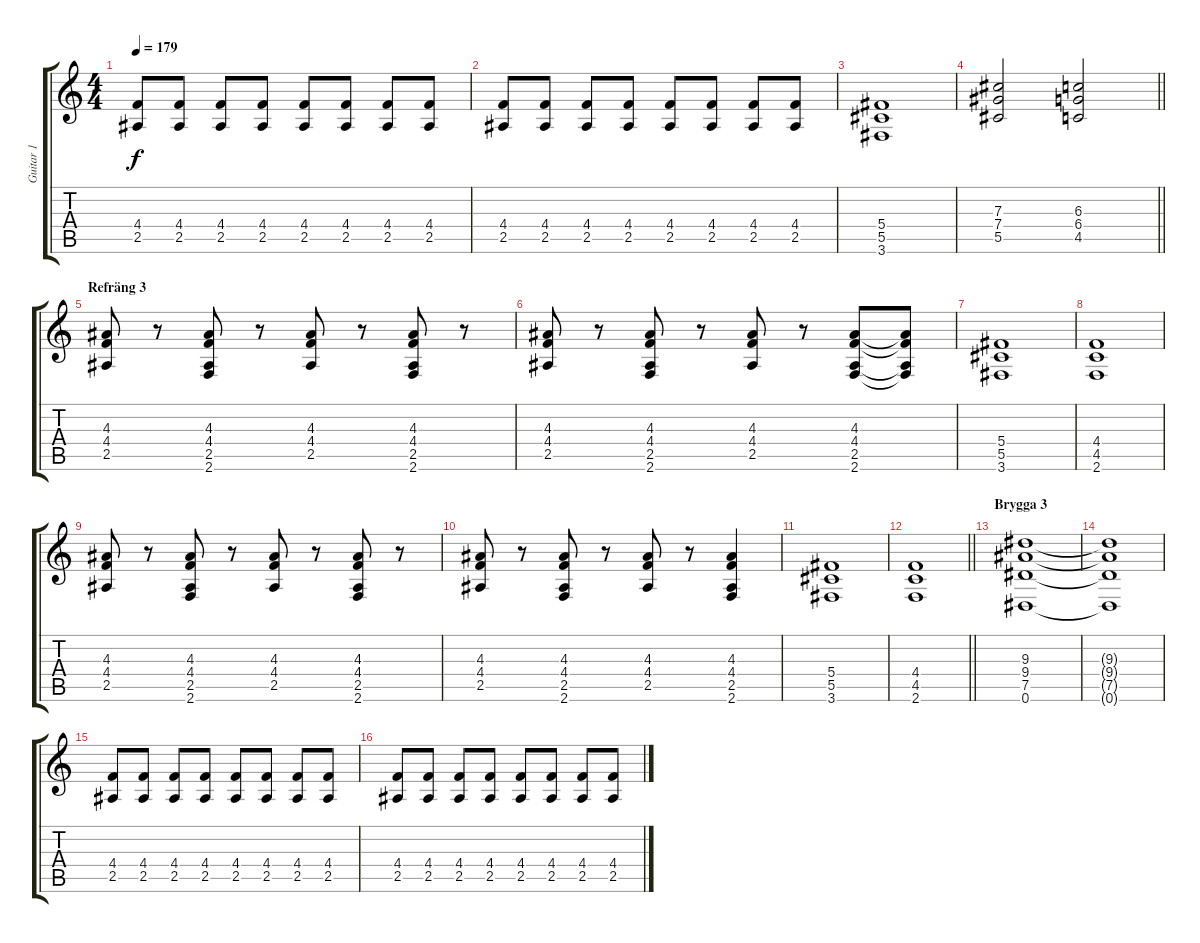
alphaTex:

\track ("Guitar 1" "Guitar 1") {instrument distortionguitar}
\staff {score tabs}
\tuning (Eb4 Bb3 Gb3 Db3 Ab2 Eb2) {hide}
\ts (4 4)
\tempo 179
\clef g2
\ks c
(4.4 2.5).8{dy f} (4.4 2.5).8 (4.4 2.5).8 (4.4 2.5).8 (4.4 2.5).8 (4.4 2.5).8 (4.4 2.5).8 (4.4 2.5).8 |
(4.4 2.5).8 (4.4 2.5).8 (4.4 2.5).8 (4.4 2.5).8 (4.4 2.5).8 (4.4 2.5).8 (4.4 2.5).8 (4.4 2.5).8 |
(5.4 5.5 3.6).1 |
\barLineRight lightlight
(7.3 7.4 5.5).2 (6.3 6.4 4.5).2 |
\section ("" "Refräng 3")
(4.3 4.4 2.5).8 r.8 (4.3 4.4 2.5 2.6).8 r.8 (4.3 4.4 2.5).8 r.8 (4.3 4.4 2.5 2.6).8 r.8 |
(4.3 4.4 2.5).8 r.8 (4.3 4.4 2.5 2.6).8 r.8 (4.3 4.4 2.5).8 r.8 (4.3 4.4 2.5 2.6).8 (4.3{t} 4.4{t} 2.5{t} 2.6{t}).8 |
(5.4 5.5 3.6).1 |
(4.4 4.5 2.6).1 |
(4.3 4.4 2.5).8 r.8 (4.3 4.4 2.5 2.6).8 r.8 (4.3 4.4 2.5).8 r.8 (4.3 4.4 2.5 2.6).8 r.8 |
(4.3 4.4 2.5).8 r.8 (4.3 4.4 2.5 2.6).8 r.8 (4.3 4.4 2.5).8 r.8 (4.3 4.4 2.5 2.6).4 |
(5.4 5.5 3.6).1 |
\barLineRight lightlight
(4.4 4.5 2.6).1 |
\section ("" "Brygga 3")
(9.3 9.4 7.5 0.6).1 |
(9.3{t} 9.4{t} 7.5{t} 0.6{t}).1 |
(4.4 2.5).8 (4.4 2.5).8 (4.4 2.5).8 (4.4 2.5).8 (4.4 2.5).8 (4.4 2.5).8 (4.4 2.5).8 (4.4 2.5).8 |
(4.4 2.5).8 (4.4 2.5).8 (4.4 2.5).8 (4.4 2.5).8 (4.4 2.5).8 (4.4 2.5).8 (4.4 2.5).8 (4.4 2.5).8
